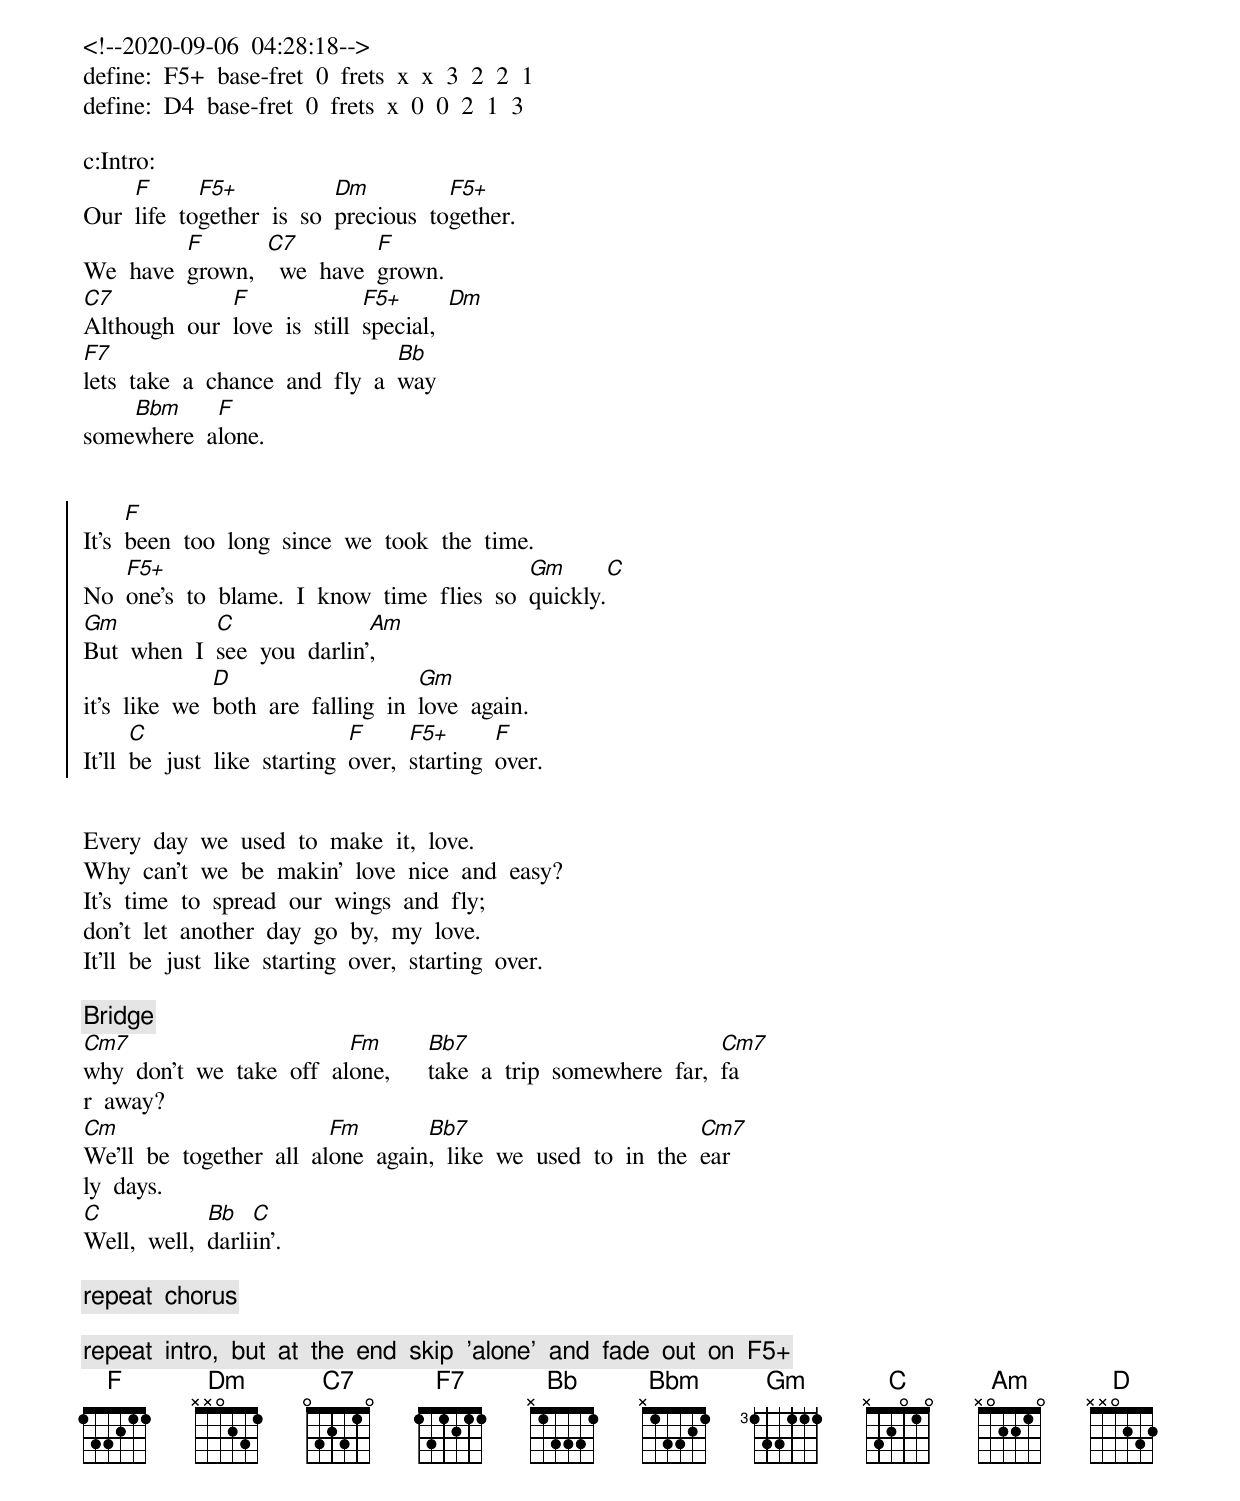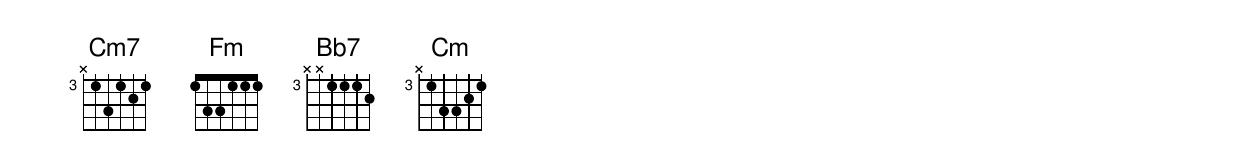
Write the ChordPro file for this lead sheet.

<!--2020-09-06 04:28:18-->
define: F5+ base-fret 0 frets x x 3 2 2 1
define: D4 base-fret 0 frets x 0 0 2 1 3

c:Intro:
Our [F]life to[F5+]gether is so [Dm]precious to[F5+]gether.
We have [F]grown, [C7] we have [F]grown.
[C7]Although our [F]love is still [F5+]special, [Dm]
[F7]lets take a chance and fly a [Bb]way
some[Bbm]where a[F]lone.


{soc}
It's [F]been too long since we took the time.
No [F5+]one's to blame. I know time flies so [Gm]quickly.[C]
[Gm]But when I [C]see you darlin'[Am],
it's like we [D]both are falling in [Gm]love again.
It'll [C]be just like starting [F]over, [F5+]starting [F]over.
{eoc}


Every day we used to make it, love.
Why can't we be makin' love nice and easy?
It's time to spread our wings and fly;
don't let another day go by, my love.
It'll be just like starting over, starting over.

{c:Bridge}
[Cm7]why don't we take off al[Fm]one,   [Bb7]take a trip somewhere far, [Cm7]fa
r away?
[Cm]We'll be together all al[Fm]one again[Bb7], like we used to in the [Cm7]ear
ly days.
[C]Well, well, [Bb]darli[C]in'.

{c:repeat chorus}

{c:repeat intro, but at the end skip 'alone' and fade out on F5+ }
